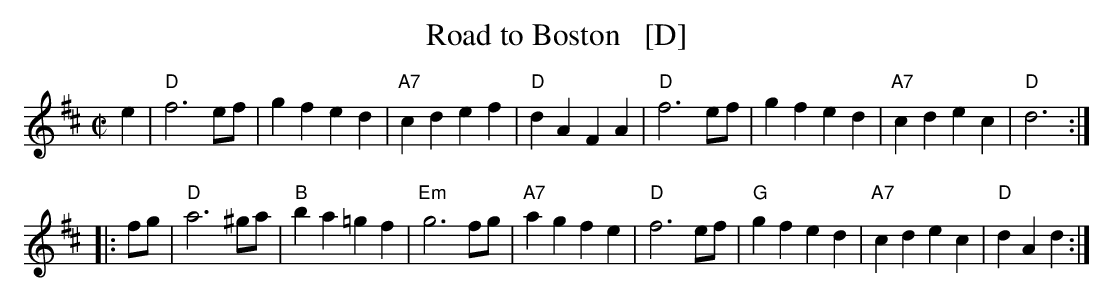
X:1
T: Road to Boston   [D]
M: C|
K: D
e2 |\
"D"f6 ef | g2f2 e2d2 | "A7"c2d2 e2f2 | "D"d2A2 F2A2 |\
"D"f6 ef | g2f2 e2d2 | "A7"c2d2 e2c2 | "D"d6 :|
|: fg |\
"D"a6 ^ga | "B"b2a2 =g2f2 | "Em"g6 fg | "A7"a2g2 f2e2 |\
"D"f6 ef | "G"g2f2 e2d2 | "A7"c2d2 e2c2 | "D"d2A2 d2 :|
